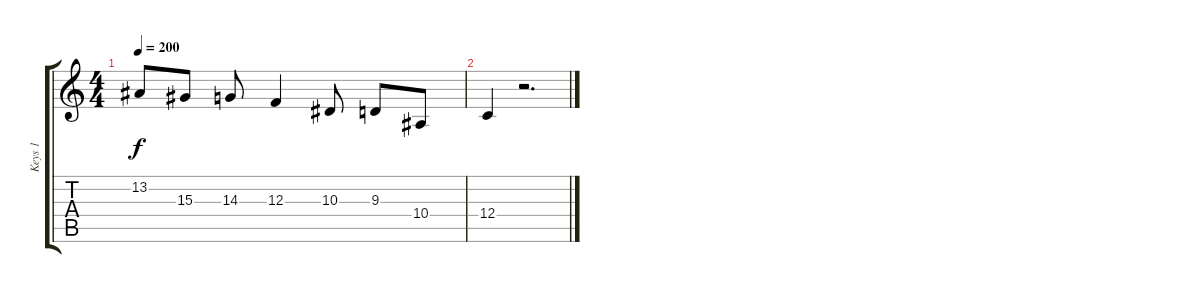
\track ("Keys 1" "Keys 1") {instrument stringensemble1}
\staff {score tabs}
\tuning (D4 A3 F3 C3 G2 C2) {hide}
\ts (4 4)
\tempo 200
\clef g2
\ks c
13.2.8{dy f} 15.3.8 14.3.8 12.3.4 10.3.8 9.3.8 10.4.8 |
12.4.4 r.2{d}
